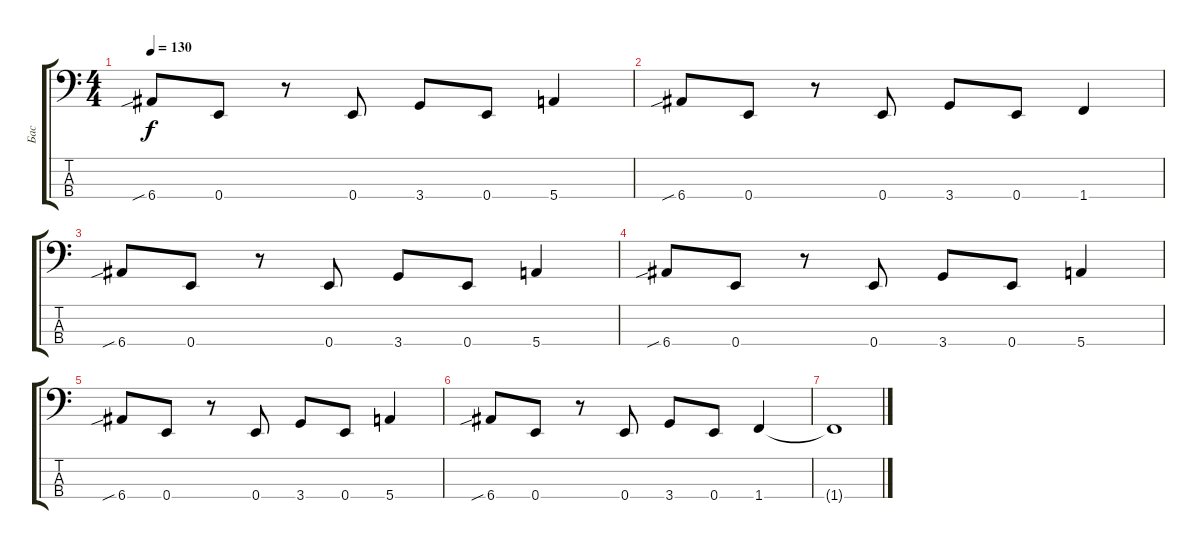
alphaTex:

\track ("Бас" "Бас") {instrument electricbassfinger}
\staff {score tabs}
\tuning (G2 D2 A1 E1) {hide}
\ts (4 4)
\tempo 130
\clef f4
\ks c
6.4{sib}.8{dy f} 0.4.8 r.8 0.4.8 3.4.8 0.4.8 5.4.4 |
6.4{sib}.8 0.4.8 r.8 0.4.8 3.4.8 0.4.8 1.4.4 |
6.4{sib}.8 0.4.8 r.8 0.4.8 3.4.8 0.4.8 5.4.4 |
6.4{sib}.8 0.4.8 r.8 0.4.8 3.4.8 0.4.8 5.4.4 |
6.4{sib}.8 0.4.8 r.8 0.4.8 3.4.8 0.4.8 5.4.4 |
6.4{sib}.8 0.4.8 r.8 0.4.8 3.4.8 0.4.8 1.4.4 |
1.4{t}.1
